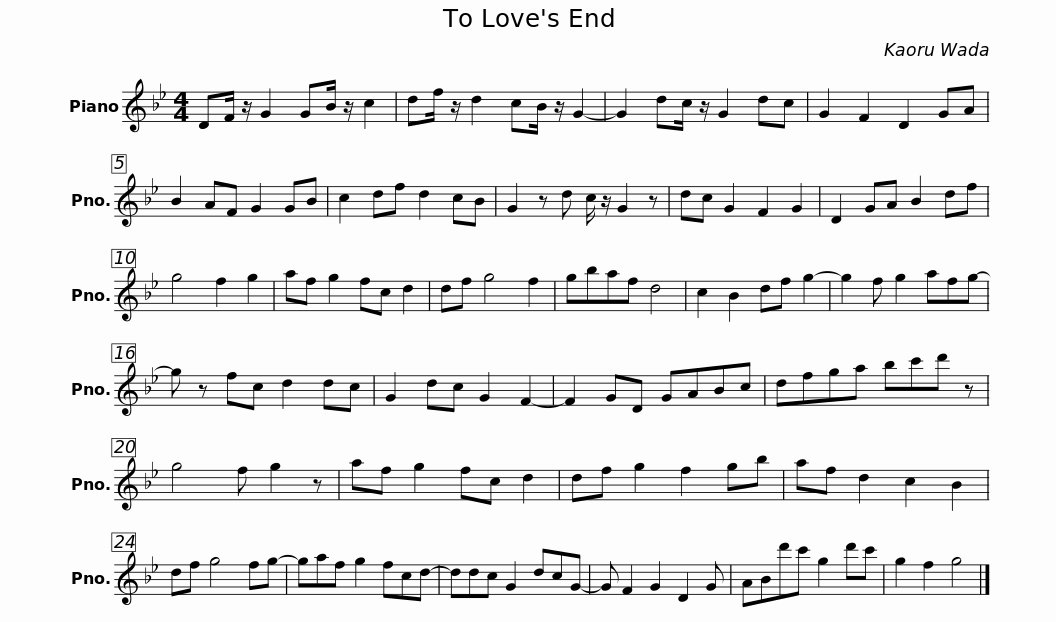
X:1
L:1/8
M:4/4
I:linebreak $
K:Bb
V:1 treble
V:1
 DF/ z/ G2 GB/ z/ c2 | df/ z/ d2 cB/ z/ G2- | G2 dc/ z/ G2 dc | G2 F2 D2 GA | B2 AF G2 GB | %5
 c2 df d2 cB |$ G2 z d c/ z/ G2 z | dc G2 F2 G2 | D2 GA B2 df | g4 f2 g2 | %10
 af g2 fc d2 | df g4 f2 | gbaf d4 | c2 B2 df g2- |$ g2 f g2 afg- | %15
 g z fc d2 dc | G2 dc G2 F2- | F2 GD GABc | dfga bc'd' z | g4 f g2 z | %20
 af g2 fc d2 |$ df g2 f2 gb | af d2 c2 B2 | df g4 fg- | gaf g2 fcd- | %25
 ddc G2 dcG- | G F2 G2 D2 G | ABd'c' g2 d'c' |$ g2 f2 g4 |] %29
